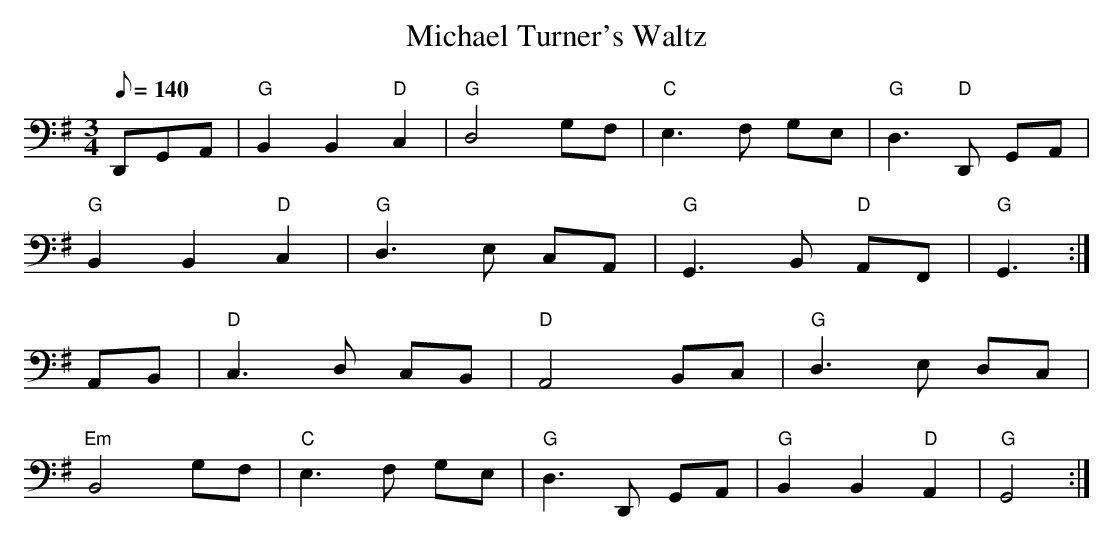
X:1
T: Michael Turner's Waltz
M: 3/4
L: 1/8
Q: 140
K: Gmaj clef=bass middle=d
DGA | "G" B2 B2 "D" c2 | "G" d4 gf | "C" e2>f2 ge | "G" d2>"D" D2 GA |
"G" B2 B2 "D" c2 | "G" d2>e2 cA | "G" G3 B "D" AF | "G" G3 :|
AB | "D" c2>d2 cB | "D" A4 Bc | "G" d2>e2 dc |
"Em" B4 gf | "C" e2>f2 ge | "G" d2>D2 GA | "G" B2 B2 "D" A2 | "G" G4 :|
